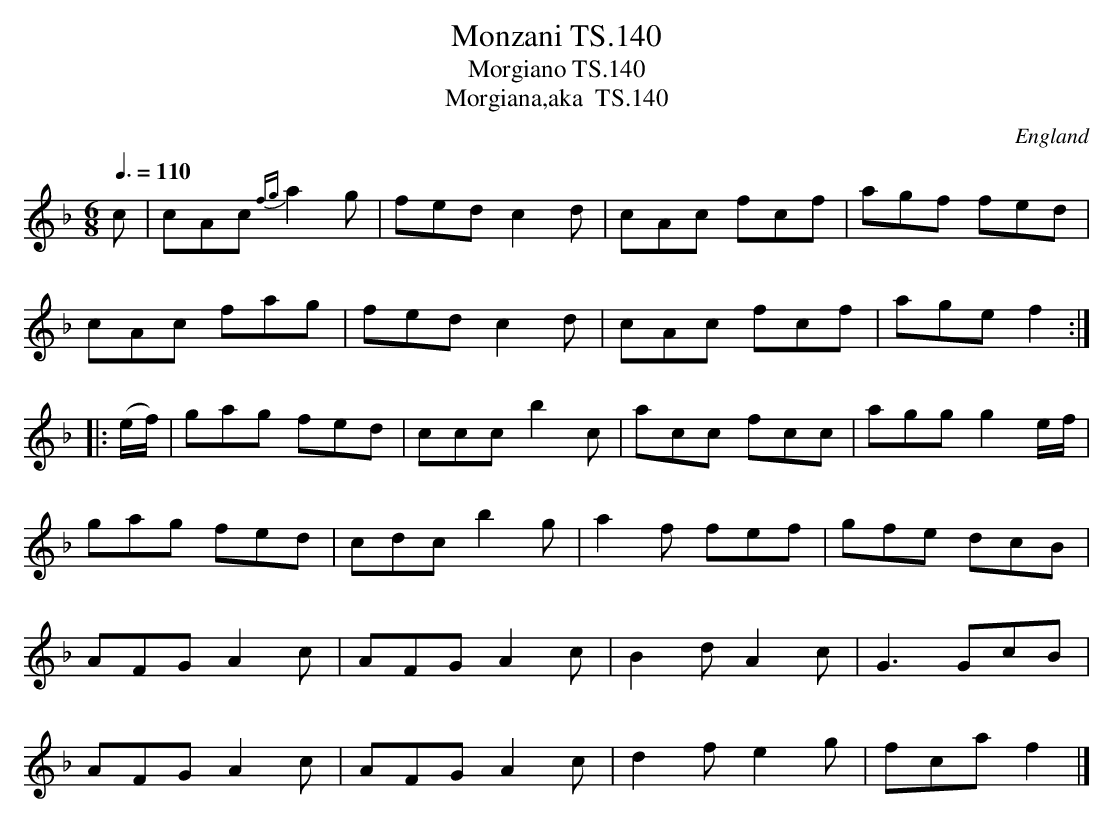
X:1
T:Monzani TS.140
T:Morgiano TS.140
T:Morgiana,aka  TS.140
M:6/8
L:1/8
Q:3/8=110
O:England
K:F major
c|cAc {fg}a2g|fed c2d|cAc fcf|agf fed|!
cAc fag|fedc2d|cAc fcf|agef2:|!
|:(e/f/)|gag fed|ccc b2c|acc fcc|aggg2 e/f/|!
gag fed|cdcb2g|a2f fef|gfe dcB|!
AFGA2c|AFGA2c|B2dA2c|G3GcB|!
AFGA2c|AFGA2c|d2fe2g|fca f2|]
